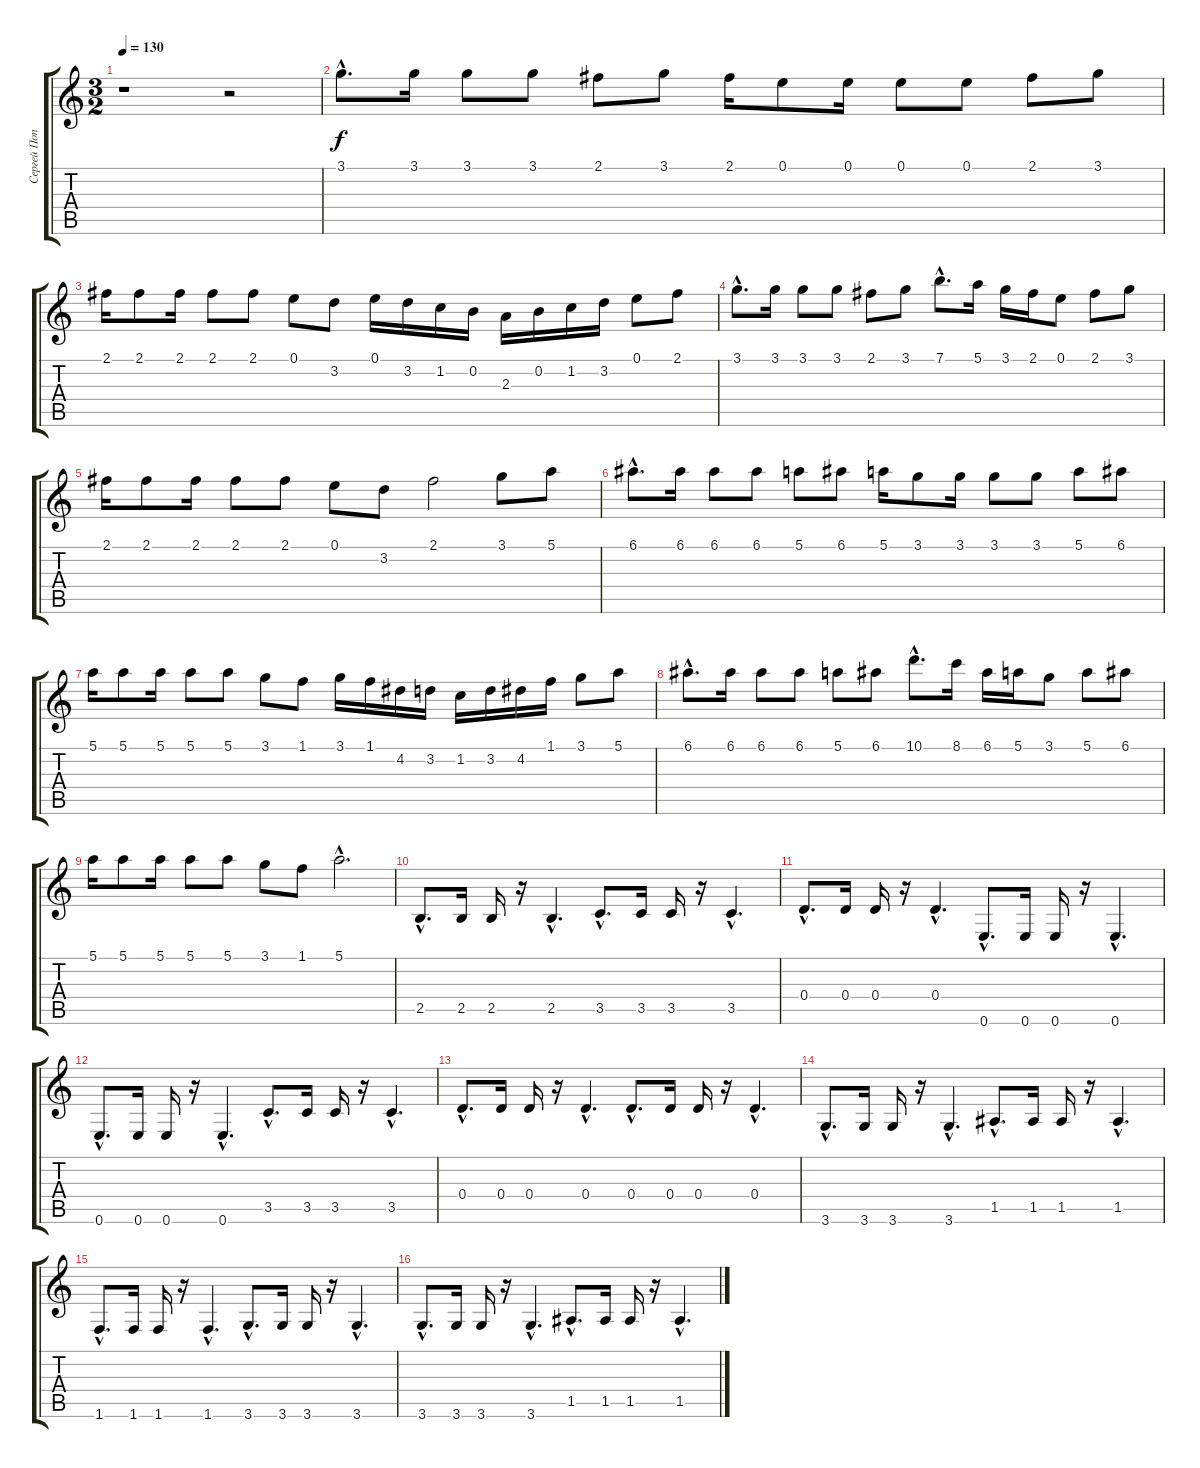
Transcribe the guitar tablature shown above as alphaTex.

\track ("Сергей Попов" "Сергей Поп") {instrument distortionguitar}
\staff {score tabs}
\tuning (E4 B3 G3 D3 A2 E2) {hide}
\ts (3 2)
\tempo 130
\clef g2
\ks c
r.1{dy f} r.2 |
3.1{hac}.8{d} 3.1.16 3.1.8 3.1.8 2.1.8 3.1.8 2.1.16 0.1.8 0.1.16 0.1.8 0.1.8 2.1.8 3.1.8 |
2.1.16 2.1.8 2.1.16 2.1.8 2.1.8 0.1.8 3.2.8 0.1.16 3.2.16 1.2.16 0.2.16 2.3.16 0.2.16 1.2.16 3.2.16 0.1.8 2.1.8 |
3.1{hac}.8{d} 3.1.16 3.1.8 3.1.8 2.1.8 3.1.8 7.1{hac}.8{d} 5.1.16 3.1.16 2.1.16 0.1.8 2.1.8 3.1.8 |
2.1.16 2.1.8 2.1.16 2.1.8 2.1.8 0.1.8 3.2.8 2.1.2 3.1.8 5.1.8 |
6.1{hac}.8{d} 6.1.16 6.1.8 6.1.8 5.1.8 6.1.8 5.1.16 3.1.8 3.1.16 3.1.8 3.1.8 5.1.8 6.1.8 |
5.1.16 5.1.8 5.1.16 5.1.8 5.1.8 3.1.8 1.1.8 3.1.16 1.1.16 4.2.16 3.2.16 1.2.16 3.2.16 4.2.16 1.1.16 3.1.8 5.1.8 |
6.1{hac}.8{d} 6.1.16 6.1.8 6.1.8 5.1.8 6.1.8 10.1{hac}.8{d} 8.1.16 6.1.16 5.1.16 3.1.8 5.1.8 6.1.8 |
5.1.16 5.1.8 5.1.16 5.1.8 5.1.8 3.1.8 1.1.8 5.1{hac}.2{d} |
2.5{hac}.8{d} 2.5.16 2.5.16 r.16 2.5{hac}.4{d} 3.5{hac}.8{d} 3.5.16 3.5.16 r.16 3.5{hac}.4{d} |
0.4{hac}.8{d} 0.4.16 0.4.16 r.16 0.4{hac}.4{d} 0.6{hac}.8{d} 0.6.16 0.6.16 r.16 0.6{hac}.4{d} |
0.6{hac}.8{d} 0.6.16 0.6.16 r.16 0.6{hac}.4{d} 3.5{hac}.8{d} 3.5.16 3.5.16 r.16 3.5{hac}.4{d} |
0.4{hac}.8{d} 0.4.16 0.4.16 r.16 0.4{hac}.4{d} 0.4{hac}.8{d} 0.4.16 0.4.16 r.16 0.4{hac}.4{d} |
3.6{hac}.8{d} 3.6.16 3.6.16 r.16 3.6{hac}.4{d} 1.5{hac}.8{d} 1.5.16 1.5.16 r.16 1.5{hac}.4{d} |
1.6{hac}.8{d} 1.6.16 1.6.16 r.16 1.6{hac}.4{d} 3.6{hac}.8{d} 3.6.16 3.6.16 r.16 3.6{hac}.4{d} |
3.6{hac}.8{d} 3.6.16 3.6.16 r.16 3.6{hac}.4{d} 1.5{hac}.8{d} 1.5.16 1.5.16 r.16 1.5{hac}.4{d}
